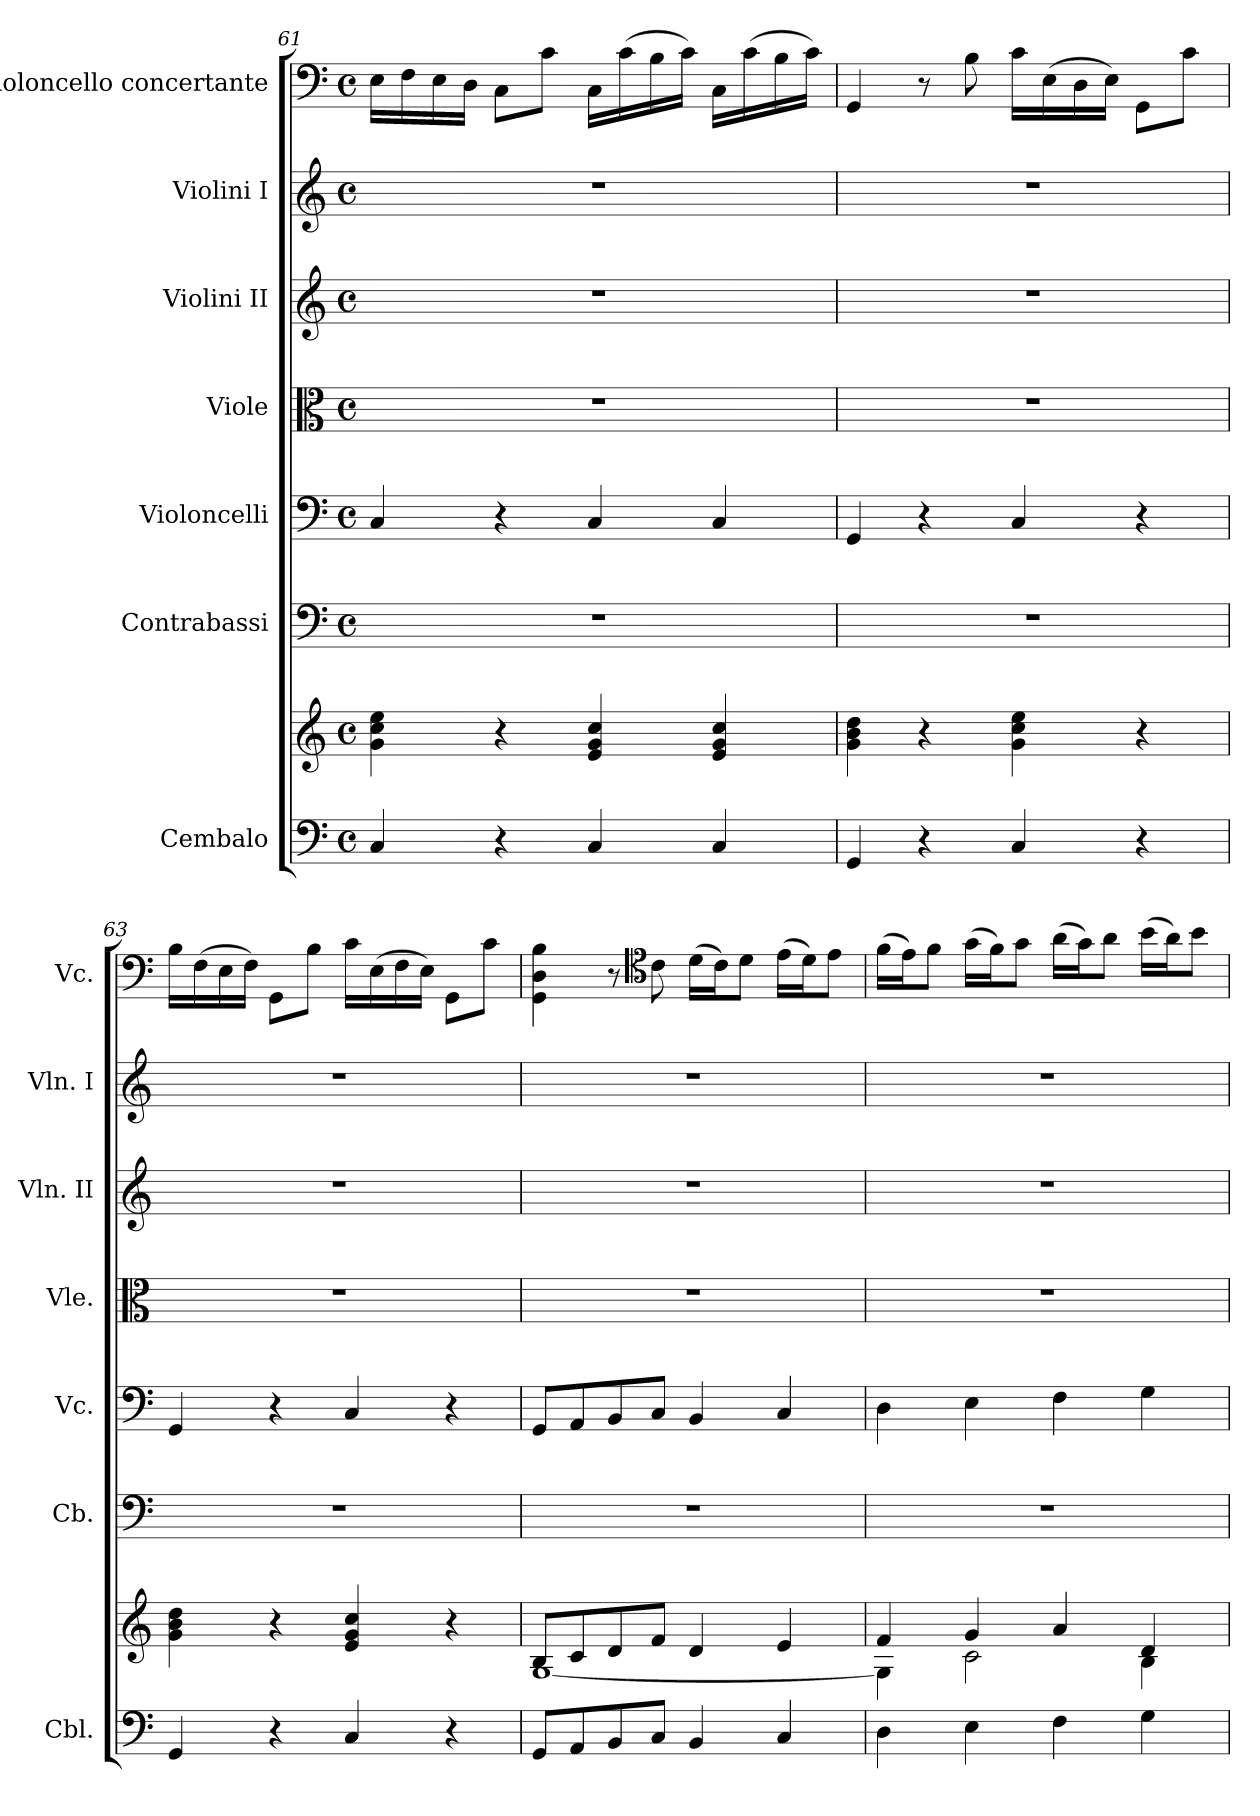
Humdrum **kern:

**kern	**kern	**kern	**kern	**kern	**kern	**kern	**kern
*part7	*part7	*part6	*part5	*part4	*part3	*part2	*part1
*staff8	*staff7	*staff6	*staff5	*staff4	*staff3	*staff2	*staff1
*I"Cembalo	*	*I"Contrabassi	*I"Violoncelli	*I"Viole	*I"Violini II	*I"Violini I	*I"Violoncello  concertante
*I'Cbl.	*	*I'Cb.	*I'Vc.	*I'Vle.	*I'Vln. II	*I'Vln. I	*I'Vc.
*clefF4	*clefG2	*clefF4	*clefF4	*clefC3	*clefG2	*clefG2	*clefF4
*	*	*ITrd7c12	*	*	*	*	*
*k[]	*k[]	*k[]	*k[]	*k[]	*k[]	*k[]	*k[]
*M4/4	*M4/4	*M4/4	*M4/4	*M4/4	*M4/4	*M4/4	*M4/4
*met(c)	*met(c)	*met(c)	*met(c)	*met(c)	*met(c)	*met(c)	*met(c)
=61	=61	=61	=61	=61	=61	=61	=61
4C/	4g\ 4cc\ 4ee\	1r	4C/	1r	1r	1r	16E\LL
.	.	.	.	.	.	.	16F\
.	.	.	.	.	.	.	16E\
.	.	.	.	.	.	.	16D\JJ
4r	4r	.	4r	.	.	.	8C\L
.	.	.	.	.	.	.	8c\J
4C/	4e/ 4g/ 4cc/	.	4C/	.	.	.	16C\LL
.	.	.	.	.	.	.	(>16c\
.	.	.	.	.	.	.	16B\
.	.	.	.	.	.	.	16c\JJ)
4C/	4e/ 4g/ 4cc/	.	4C/	.	.	.	16C\LL
.	.	.	.	.	.	.	(>16c\
.	.	.	.	.	.	.	16B\
.	.	.	.	.	.	.	16c\JJ)
=62	=62	=62	=62	=62	=62	=62	=62
4GG/	4g\ 4b\ 4dd\	1r	4GG/	1r	1r	1r	4GG/
4r	4r	.	4r	.	.	.	8r
.	.	.	.	.	.	.	8B\
4C/	4g\ 4cc\ 4ee\	.	4C/	.	.	.	16c\LL
.	.	.	.	.	.	.	(>16E\
.	.	.	.	.	.	.	16D\
.	.	.	.	.	.	.	16E\JJ)
4r	4r	.	4r	.	.	.	8GG\L
.	.	.	.	.	.	.	8c\J
!!LO:PB:g=z
=63	=63	=63	=63	=63	=63	=63	=63
4GG/	4g\ 4b\ 4dd\	1r	4GG/	1r	1r	1r	16B\LL
.	.	.	.	.	.	.	(>16F\
.	.	.	.	.	.	.	16E\
.	.	.	.	.	.	.	16F\JJ)
4r	4r	.	4r	.	.	.	8GG\L
.	.	.	.	.	.	.	8B\J
4C/	4e/ 4g/ 4cc/	.	4C/	.	.	.	16c\LL
.	.	.	.	.	.	.	(>16E\
.	.	.	.	.	.	.	16F\
.	.	.	.	.	.	.	16E\JJ)
4r	4r	.	4r	.	.	.	8GG\L
.	.	.	.	.	.	.	8c\J
=64	=64	=64	=64	=64	=64	=64	=64
*	*^	*	*	*	*	*	*
8GG/L	8B/L	[1G	1r	8GG/L	1r	1r	1r	4GG\ 4D\ 4B\
8AA/	8c/	.	.	8AA/	.	.	.	.
8BB/	8d/	.	.	8BB/	.	.	.	8r
*	*	*	*	*	*	*	*	*clefC4
8C/J	8f/J	.	.	8C/J	.	.	.	8c\
4BB/	4d/	.	.	4BB/	.	.	.	(>16d\LL
.	.	.	.	.	.	.	.	16c\J)
.	.	.	.	.	.	.	.	8d\J
4C/	4e/	.	.	4C/	.	.	.	(>16e\LL
.	.	.	.	.	.	.	.	16d\J)
.	.	.	.	.	.	.	.	8e\J
=65	=65	=65	=65	=65	=65	=65	=65	=65
4D\	4f/	4G\]	1r	4D\	1r	1r	1r	(>16f\LL
.	.	.	.	.	.	.	.	16e\J)
.	.	.	.	.	.	.	.	8f\J
4E\	4g/	2c\	.	4E\	.	.	.	(>16g\LL
.	.	.	.	.	.	.	.	16f\J)
.	.	.	.	.	.	.	.	8g\J
4F\	4a/	.	.	4F\	.	.	.	(>16a\LL
.	.	.	.	.	.	.	.	16g\J)
.	.	.	.	.	.	.	.	8a\J
4G\	4d/	4B\	.	4G\	.	.	.	(>16b\LL
.	.	.	.	.	.	.	.	16a\J)
.	.	.	.	.	.	.	.	8b\J
*	*v	*v	*	*	*	*	*	*
=	=	=	=	=	=	=	=
*-	*-	*-	*-	*-	*-	*-	*-
